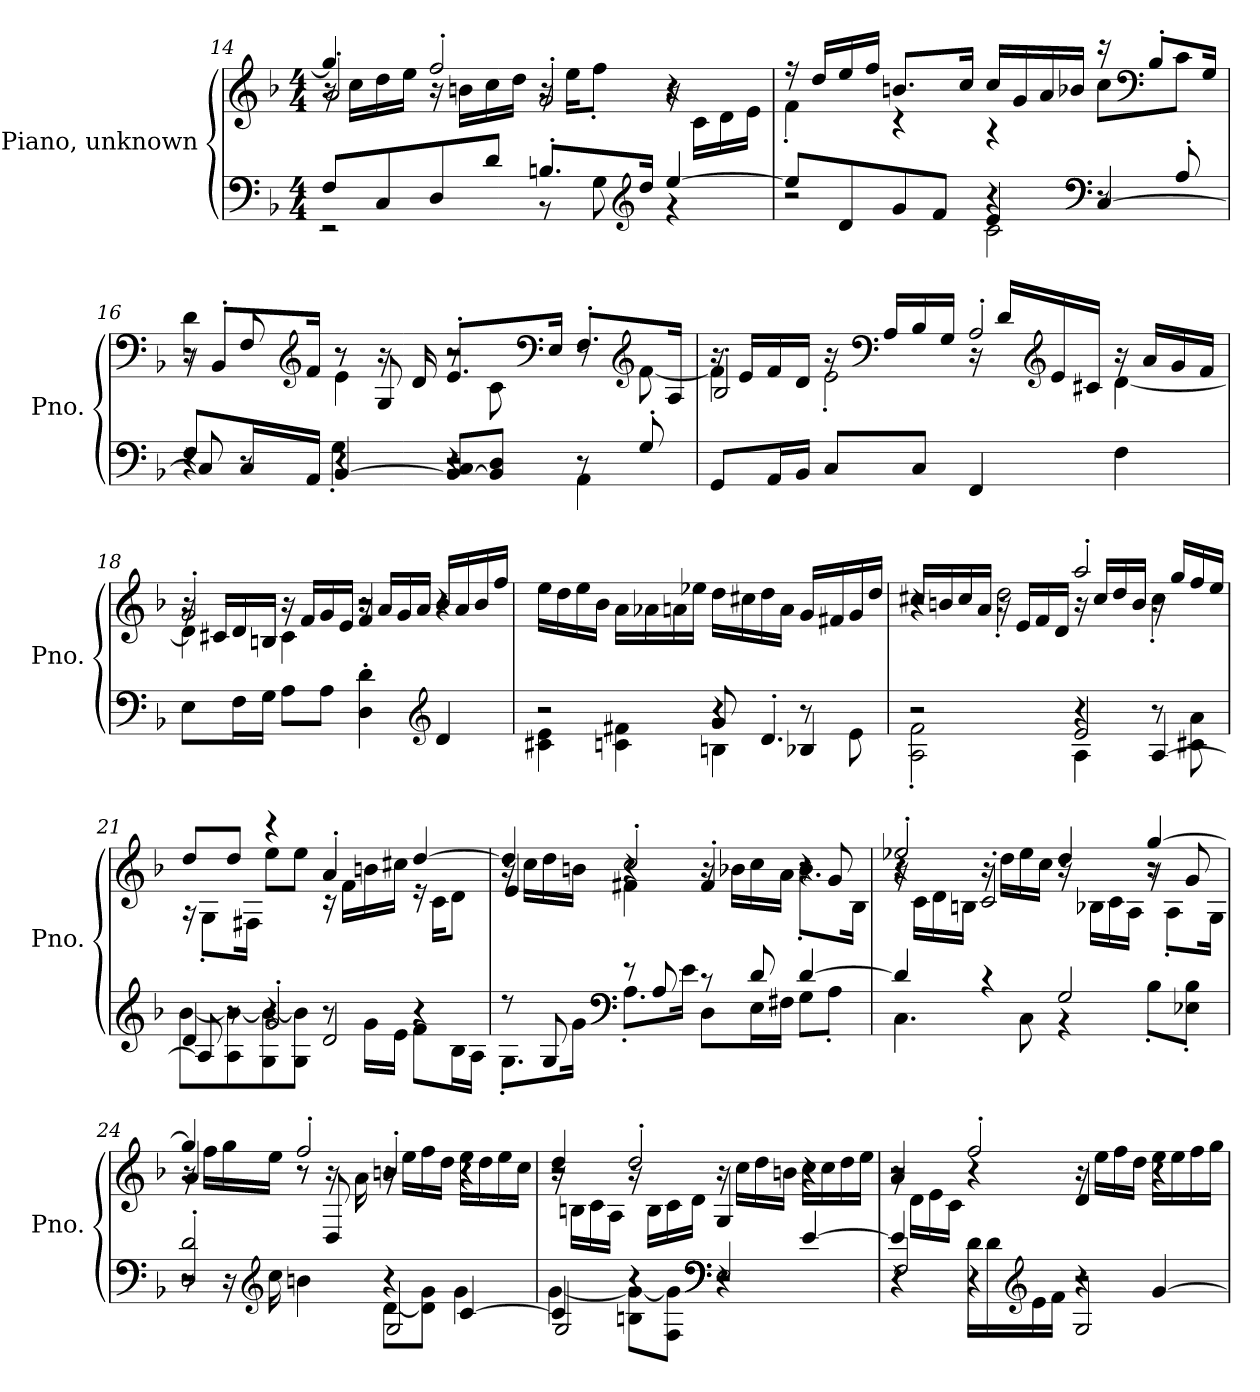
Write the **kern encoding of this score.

**kern	**kern
*part1	*part1
*staff2	*staff1
*I"Piano, unknown	*
*I'Pno.	*
!!LO:PB:g=z
*clefF4	*clefG2
*k[b-]	*k[b-]
*M4/4	*M4/4
=14	=14
*^	*^
*	*	*	*^
8F/L	2r	4gg/]	16r	2a'/
.	.	.	16cc\LL	.
8C/	.	.	16dd\	.
.	.	.	16ee\JJ	.
8D/	.	2ff'/	16r	.
.	.	.	16bn\LL	.
8d/J	.	.	16cc\	.
.	.	.	16dd\JJ	.
8.Bn'/L	8r	.	16r	2g'/
.	.	.	16ee\KL	.
.	8G\	.	8ff'\J	.
*clefG2	*	*	*	*
16dd/Jk	.	.	.	.
[4ee/	4r	4r	16r	.
.	.	.	16c\LL	.
.	.	.	16d\	.
.	.	.	16e\JJ	.
*	*	*	*v	*v
=15	=15	=15	=15
*	*^	*	*
8ee/L]	2r	2r	16r	4f'\
.	.	.	16dd/LL	.
8d/	.	.	16ee/	.
.	.	.	16ff/JJ	.
8g/	.	.	8.bn/L	4r
8f/J	.	.	.	.
.	.	.	16cc/Jk	.
4e/	2c\	4r	16cc/LL	4r
.	.	.	16g/	.
.	.	.	16a/	.
.	.	.	16b-X/JJ	.
*clefF4	*	*	*	*
8r	.	[4C/	16r	8cc\L
*	*	*	*clefF4	*
.	.	.	8B-'/L	.
8A'/	.	.	.	8c\J
.	.	.	16G/Jk	.
!!LO:LB:g=z
=16	=16	=16	=16	=16
*	*	*	*	*^
8F/L	4r	8C/]	16r	4d\	8r
.	.	.	8BB-'/L	.	.
16C/L	.	8r	.	.	8F/
*	*	*	*clefG2	*	*
16AA/JJ	.	.	16f/Jk	.	.
[4BB-/	4G'\	4r	8r	4e\	8r
.	.	.	16r	.	8G/
.	.	.	16d/	.	.
8BB-/_ 8C/L	4r	2r	8.e'/L	8r	2r
8BB-/] 8D/J	.	.	.	8c\	.
*	*	*	*clefF4	*	*
.	.	.	16E/Jk	.	.
8r	4AA\	.	8.F'/L	8r	.
*	*	*	*clefG2	*	*
8G'/	.	.	.	[8f\	.
.	.	.	16A/Jk	.	.
*v	*v	*v	*	*	*
=17	=17	=17	=17
8GG/L	16r	4f\]	2B-'/
.	16e/LL	.	.
16AA/L	16f/	.	.
16BB-/JJ	16d/JJ	.	.
8C/L	16r	2e'\	.
*	*clefF4	*	*
.	16A/LL	.	.
8C/J	16B-/	.	.
.	16G/JJ	.	.
4FF/	16r	.	2A'/
.	16d/LL	.	.
*	*clefG2	*	*
.	16e/	.	.
.	16c#X/JJ	.	.
4F\	16r	[4d\	.
.	16a/LL	.	.
.	16g/	.	.
.	16f/JJ	.	.
!!LO:LB:g=z	!!	!!
=18	=18	=18	=18
8E\L	16r	4d\]	2g'/
.	16c#X/LL	.	.
16F\L	16d/	.	.
16G\JJ	16Bn/JJ	.	.
8A\L	16r	4c#\	.
.	16f/LL	.	.
8A\J	16g/	.	.
.	16e/JJ	.	.
4D\' 4d\'	16r	2r	4f/
.	16a/LL	.	.
.	16g/	.	.
.	16a/JJ	.	.
*clefG2	*	*	*
4d/	16b-/LL	.	4r
.	16a/	.	.
.	16b-/	.	.
.	16ff/JJ	.	.
*	*v	*v	*v
=19	=19
*^	*
*	*^	*
2r	4c#X\ 4e\	2r	16ee\LL
.	.	.	16dd\
.	.	.	16ee\
.	.	.	16b-\JJ
.	4cn\ 4f#X\	.	16a\LL
.	.	.	16a-X\
.	.	.	16an\
.	.	.	16ee-X\JJ
8g/	4Bn\	4r	16dd\LL
.	.	.	16cc#X\
4.d'/	.	.	16dd\
.	.	.	16a\JJ
.	8r	4B-X/	16g/LL
.	.	.	16f#X/
.	8e\	.	16g/
.	.	.	16dd/JJ
!!LO:LB:g=z
=20	=20	=20	=20
*	*	*	*^
*	*	*	*	*^
2r	2A\' 2f\'	2r	2r	4r	16cc#X/LL
.	.	.	.	.	16bn/
.	.	.	.	.	16cc#/
.	.	.	.	.	16a/JJ
.	.	.	.	2dd'\	16r
.	.	.	.	.	16e/LL
.	.	.	.	.	16f/
.	.	.	.	.	16d/JJ
2e/	4A\	4r	2aa'/	.	16r
.	.	.	.	.	16cc#/LL
.	.	.	.	.	16dd/
.	.	.	.	.	16b/JJ
.	8r	[4A/	.	4cc#'\	16r
.	.	.	.	.	16gg/LL
.	8c#X\ 8a\	.	.	.	16ff/
.	.	.	.	.	16ee/JJ
*	*	*	*	*v	*v
=21	=21	=21	=21	=21
4d/	[8b-\L	8A/]	8dd/L	16r
.	.	.	.	8G'\L
.	8A\ 8b-\_	8r	8dd/J	.
.	.	.	.	16F#X\Jk
2g'/	8G\ 8b-\_	4r	4r	8ee\L
.	8G\ 8b-\]J	.	.	8ee\J
.	8r	2d/	4a'/	16r
.	.	.	.	16f\LL
.	16g\LL	.	.	16bn\
.	16e\JJ	.	.	16cc#X\JJ
4r	8f\L	.	[4dd/	16r
.	.	.	.	16c\KL
.	16B-\L	.	.	8d\J
.	16A\JJ	.	.	.
*	*v	*v	*	*
!!LO:LB:g=z
=22	=22	=22	=22
*	*	*	*^
8r	8.G'\L	4dd/]	16r	4e/
.	.	.	16cc\LL	.
8G/	.	.	16dd\	.
.	16g\Jk	.	16bn\JJ	.
*clefF4	*	*	*	*
8r	8.A'\L	2cc'/	4f#X\	4r
8A/	.	.	.	.
.	16e\Jk	.	.	.
8r	8D\L	.	16r	4f#'/
.	.	.	16b-X\LL	.
8d/	16E\L	.	16cc\	.
.	16F#X\JJ	.	16a\JJ	.
[4d/	8G\L	4r	8.b-'\L	8r
.	8A'\J	.	.	8g/
.	.	.	16B-\Jk	.
=23	=23	=23	=23	=23
4d/]	4.C\	2ee-X'/	16r	4r
.	.	.	16c\LL	.
.	.	.	16d\	.
.	.	.	16Bn\JJ	.
4r	.	.	16r	2c'/
.	.	.	16dd\LL	.
.	8C\	.	16ee-\	.
.	.	.	16cc\JJ	.
2G/	4r	4dd/	16r	.
.	.	.	16B-X\LL	.
.	.	.	16c\	.
.	.	.	16A\JJ	.
.	8B-'\L	[4gg/	16r	8r
.	.	.	8A'\L	.
.	8E-X\' 8B-\'J	.	.	8g/
.	.	.	16G\Jk	.
!!LO:LB:g=z	!!	!!
=24	=24	=24	=24	=24
*	*^	*	*	*
2r	8r	2D/' 2d/'	4gg/]	16r	4a/
.	.	.	.	16ff\LL	.
.	16r	.	.	16gg\	.
*clefG2	*	*	*	*	*
.	16cc\	.	.	16ee\JJ	.
.	4bn\	.	2ff'/	8r	8r
.	.	.	.	16r	8D/
.	.	.	.	16a\	.
4r	[8d\L	2G/	.	16r	4bn'/
.	.	.	.	16ee\LL	.
.	8d\] 8g\J	.	.	16ff\	.
.	.	.	.	16dd\JJ	.
[4c/	4g\	.	4r	16ee\LL	4r
.	.	.	.	16dd\	.
.	.	.	.	16ee\	.
.	.	.	.	16cc\JJ	.
=25	=25	=25	=25	=25	=25
4c/]	[4g\	2G/	4dd/	16r	2r
.	.	.	.	16Bn\LL	.
.	.	.	.	16c\	.
.	.	.	.	16A\JJ	.
4r	8Bn\ 8g\_L	.	2dd'/	16r	.
.	.	.	.	16B\LL	.
.	8F\ 8g\]J	.	.	16c\	.
.	.	.	.	16d\JJ	.
*clefF4	*	*	*	*	*
4r	2r	2E/	.	16r	4G/
.	.	.	.	16cc\LL	.
.	.	.	.	16dd\	.
.	.	.	.	16bn\JJ	.
[4e/	.	.	4r	16cc\LL	4r
.	.	.	.	16cc\	.
.	.	.	.	16dd\	.
.	.	.	.	16ee\JJ	.
!!LO:PB:g=z	!!	!!
=26	=26	=26	=26	=26	=26
4e/]	4r	2F/	4a/	16r	2r
.	.	.	.	16d\LL	.
.	.	.	.	16e\	.
.	.	.	.	16c\JJ	.
4r	16d\LL	.	2ff'/	4r	.
.	16d\	.	.	.	.
*clefG2	*	*	*	*	*
.	16e\	.	.	.	.
.	16f\JJ	.	.	.	.
4r	2r	2G/	.	16r	4d/
.	.	.	.	16ee\LL	.
.	.	.	.	16ff\	.
.	.	.	.	16dd\JJ	.
[4g/	.	.	4r	16ee\LL	4r
.	.	.	.	16ee\	.
.	.	.	.	16ff\	.
.	.	.	.	16gg\JJ	.
*v	*v	*v	*	*	*
*	*v	*v	*v
=	=
*-	*-
